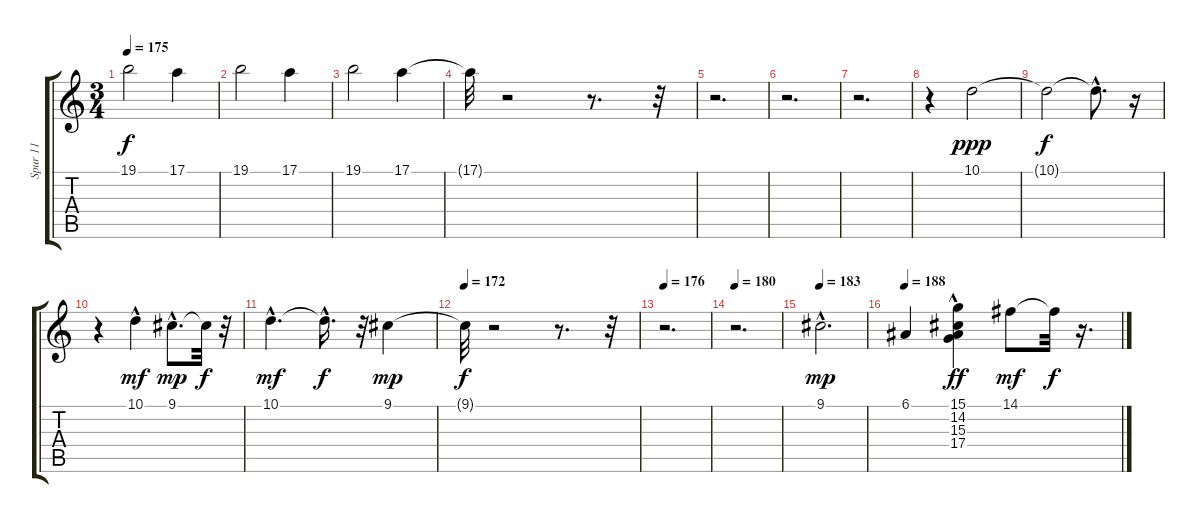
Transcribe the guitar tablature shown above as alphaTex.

\track ("Spur 11" "Spur 11") {instrument stringensemble1}
\staff {score tabs}
\tuning (E4 B3 G3 D3 A2 E2) {hide}
\ts (3 4)
\tempo 175
\clef g2
\ks c
19.1.2{dy f} 17.1.4 |
19.1.2 17.1.4 |
19.1.2 17.1.4 |
17.1{t}.32 r.2 r.8{d} r.32 |
r.2{d} |
r.2{d} |
r.2{d} |
r.4 10.1.2{dy ppp} |
10.1{t}.2{dy f} 10.1{hac t}.8{d} r.16 |
r.4 10.1{hac}.4{dy mf} 9.1{hac}.8{d dy mp} 9.1{t}.32{dy f} r.32 |
10.1{hac}.4{d dy mf} 10.1{hac t}.16{d dy f} r.32 9.1.4{dy mp} |
\tempo 172
9.1{t}.32{dy f} r.2 r.8{d} r.32 |
\tempo 176
r.2{d} |
\tempo 180
r.2{d} |
\tempo 183
9.1{hac}.2{d dy mp} |
\tempo 188
6.1.4 (15.1{hac} 14.2 15.3 17.4).4{dy ff} 14.1.8{dy mf} 14.1{t}.32{dy f} r.16{d}
